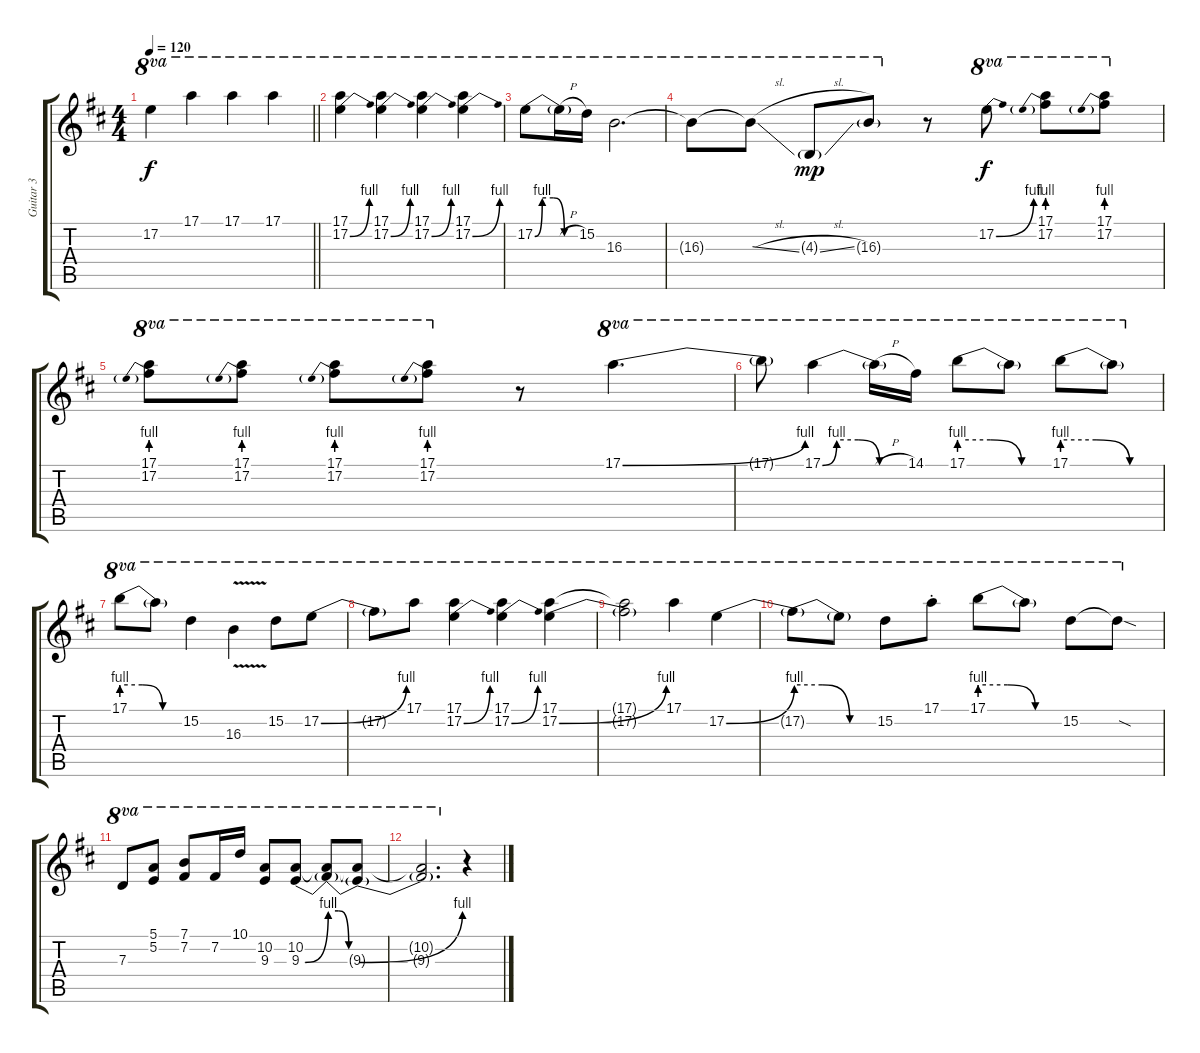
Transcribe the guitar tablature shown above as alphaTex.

\track ("Guitar 3" "Guitar 3") {instrument overdrivenguitar}
\staff {score tabs}
\tuning (E4 B3 G3 D3 A2 E2) {hide}
\ts (4 4)
\tempo 120
\clef g2
\barLineRight lightlight
\ks d
17.2{t}.4{ot 8va dy f} 17.1.4{ot 8va} 17.1.4{ot 8va} 17.1.4{ot 8va} |
(17.1 17.2{be (bend 0 0 60 4)}).4{ot 8va} (17.1 17.2{be (bend 0 0 60 4)}).4{ot 8va} (17.1 17.2{be (bend 0 0 60 4)}).4{ot 8va} (17.1 17.2{be (bend 0 0 60 4)}).4{ot 8va} |
17.2{be (custom 0 0 10 4 25 4 40 0 60 0)}.8{ot 8va} 17.2{h t}.16{ot 8va} 15.2.16{ot 8va} 16.3.2{d ot 8va} |
16.3{t}.8{ot 8va} 16.3{sl t}.8{ot 8va} 4.3{sl g}.8{ot 8va dy mp} 16.3{g}.8{ot 8va} r.8 17.2{be (bend 0 0 60 4)}.8{ot 8va dy f} (17.1 17.2{be (prebend 0 4 60 4)}).8{ot 8va} (17.1 17.2{be (prebend 0 4 60 4)}).8{ot 8va} |
(17.1 17.2{be (prebend 0 4 60 4)}).8{ot 8va} (17.1 17.2{be (prebend 0 4 60 4)}).8{ot 8va} (17.1 17.2{be (prebend 0 4 60 4)}).8{ot 8va} (17.1 17.2{be (prebend 0 4 60 4)}).8{ot 8va} r.8 17.1{be (bend 0 0 60 4)}.4{d ot 8va} |
17.1{t}.8{ot 8va} 17.1{be (custom 0 0 10 4 25 4 40 0 60 0)}.4{ot 8va} 17.1{h t}.16{ot 8va} 14.1.16{ot 8va} 17.1{be (custom 0 4 20 4 40 0 60 0)}.8{ot 8va} 17.1{t}.8{ot 8va} 17.1{be (custom 0 4 20 4 40 0 60 0)}.8{ot 8va} 17.1{t}.8{ot 8va} |
17.1{be (custom 0 4 20 4 40 0 60 0)}.8{ot 8va} 17.1{t}.8{ot 8va} 15.2.4{ot 8va} 16.3{v}.4{ot 8va} 15.2.8{ot 8va} 17.2{be (bend 0 0 60 4)}.8{ot 8va} |
17.2{t}.8{ot 8va} 17.1.8{ot 8va} (17.1 17.2{be (bend 0 0 60 4)}).4{ot 8va} (17.1 17.2{be (bend 0 0 60 4)}).4{ot 8va} (17.1 17.2{be (bend 0 0 60 4)}).4{ot 8va} |
(17.1{t} 17.2{t}).2{ot 8va} 17.1.4{ot 8va} 17.2{be (bend 0 0 60 4)}.4{ot 8va} |
17.2{be (custom 0 4 20 4 40 0 60 0) t}.8{ot 8va} 17.2{t}.8{ot 8va} 15.2.8{ot 8va} 17.1{st}.8{ot 8va} 17.1{be (custom 0 4 20 4 40 0 60 0)}.8{ot 8va} 17.1{t}.8{ot 8va} 15.2.8{ot 8va} 15.2{sod t}.8{ot 8va} |
7.3.8{ot 8va} (5.1 5.2).8{ot 8va} (7.1 7.2).8{ot 8va} 7.2.16{ot 8va} 10.1.16{ot 8va} (10.2 9.3).8{ot 8va} (10.2 9.3{be (bend 0 0 60 4)}).8{ot 8va} (10.2{t} 9.3{be (custom 0 4 20 4 40 0 60 0) t}).8{ot 8va} (10.2{t} 9.3{be (bend 0 0 60 4) t}).8{ot 8va} |
(10.2{t} 9.3{t}).2{d ot 8va} r.4
